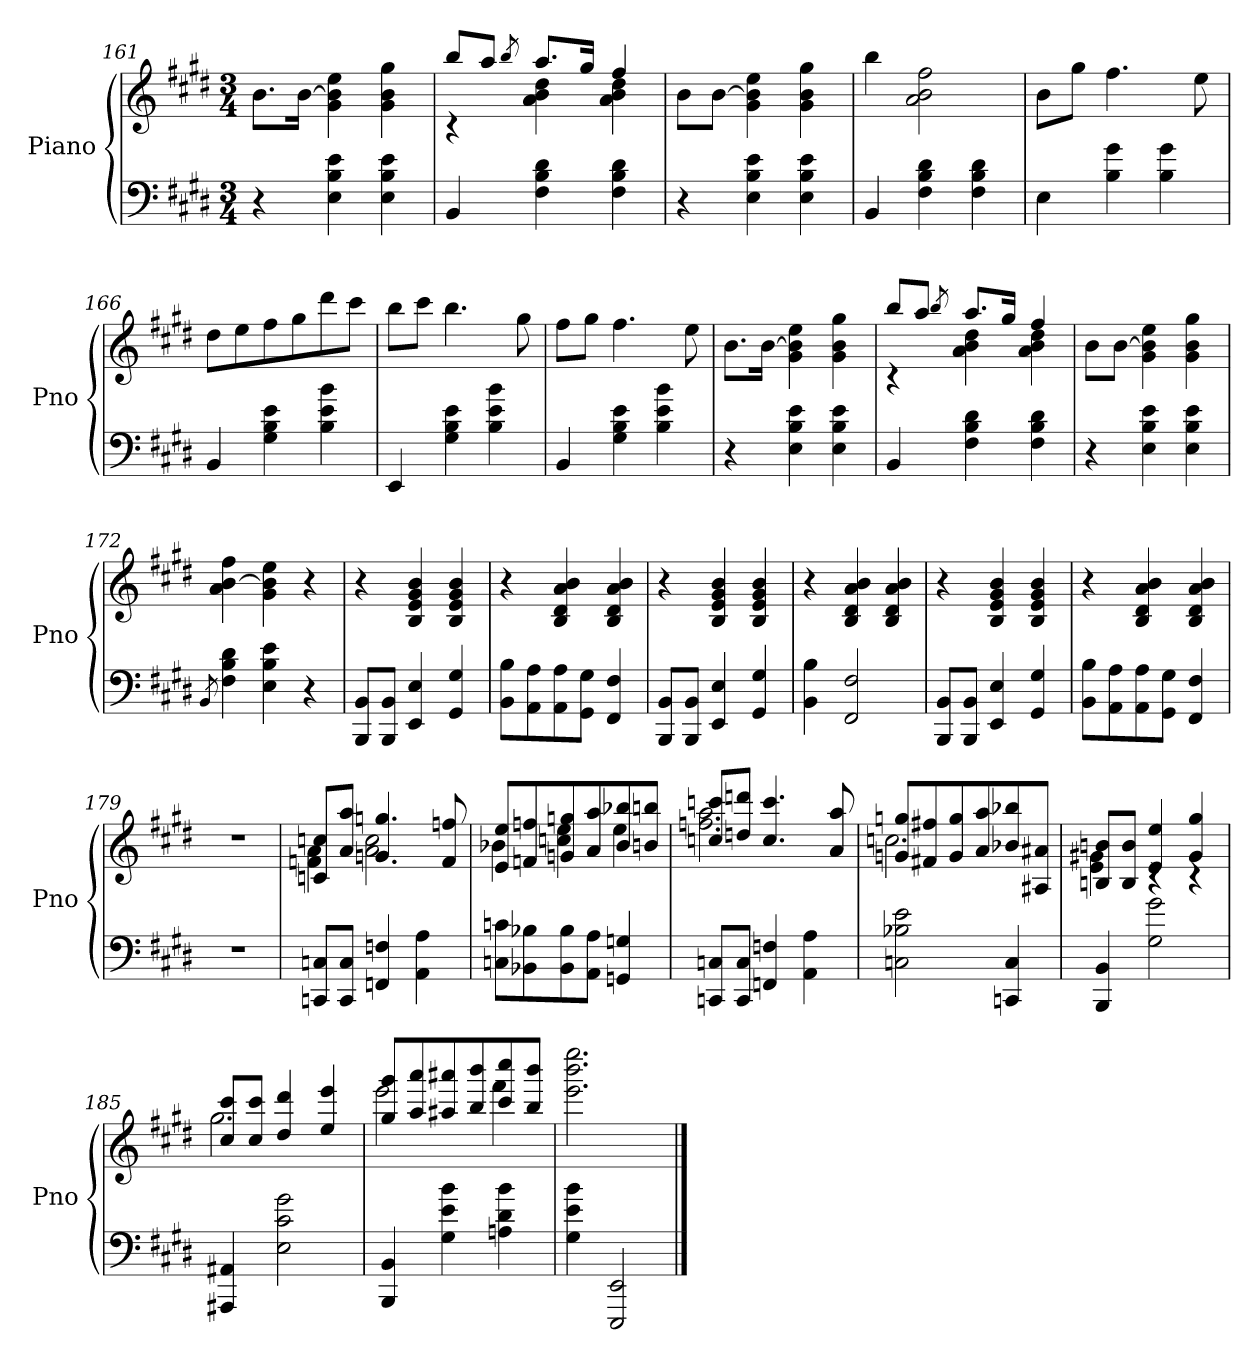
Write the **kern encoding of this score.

**kern	**kern
*part1	*part1
*staff2	*staff1
*I"Piano	*
*I'Pno	*
*clefF4	*clefG2
*k[f#c#g#d#]	*k[f#c#g#d#]
*M3/4	*M3/4
=161	=161
4r	8.bL
.	[16bJk
4E 4B 4e	4g# 4b] 4ee
4E 4B 4e	4g# 4b 4gg#
=162	=162
*	*^
4BB	8bbL	4rc
.	8aaJ	.
.	8qbb/	.
4F# 4B 4d#	8.aaL	4a 4b 4dd#
.	16gg#Jk	.
4F# 4B 4d#	4ff#	4a 4b 4dd#
*	*v	*v
=163	=163
4r	8bL
.	[8bJ
4E 4B 4e	4g# 4b] 4ee
4E 4B 4e	4g# 4b 4gg#
=164	=164
4BB	4bb
4F# 4B 4d#	2a 2b 2ff#
4F# 4B 4d#	.
=165	=165
4E	8bL
.	8gg#J
4B 4g#	4.ff#
4B 4g#	.
.	8ee
=166	=166
4BB	8dd#L
.	8ee
4G# 4B 4e	8ff#
.	8gg#
4B 4e 4b	8ddd#
.	8ccc#J
=167	=167
4EE	8bbL
.	8ccc#J
4G# 4B 4e	4.bb
4B 4e 4b	.
.	8gg#
=168	=168
4BB	8ff#L
.	8gg#J
4G# 4B 4e	4.ff#
4B 4e 4b	.
.	8ee
=169	=169
4r	8.bL
.	[16bJk
4E 4B 4e	4g# 4b] 4ee
4E 4B 4e	4g# 4b 4gg#
=170	=170
*	*^
4BB	8bbL	4rc
.	8aaJ	.
.	8qbb/	.
4F# 4B 4d#	8.aaL	4a 4b 4dd#
.	16gg#Jk	.
4F# 4B 4d#	4ff#	4a 4b 4dd#
*	*v	*v
=171	=171
4r	8bL
.	[8bJ
4E 4B 4e	4g# 4b] 4ee
4E 4B 4e	4g# 4b 4gg#
=172	=172
8qBB/	.
4F# 4B 4d#	4a [4b 4ff#
4E 4B 4e	4g# 4b] 4ee
4r	4r
=173	=173
8BBB 8BBL	4r
8BBB 8BBJ	.
4EE 4E	4B 4e 4g# 4b
4GG# 4G#	4B 4e 4g# 4b
=174	=174
8BB 8BL	4r
8AA 8A	.
8AA 8A	4B 4d# 4a 4b
8GG# 8G#J	.
4FF# 4F#	4B 4d# 4a 4b
=175	=175
8BBB 8BBL	4r
8BBB 8BBJ	.
4EE 4E	4B 4e 4g# 4b
4GG# 4G#	4B 4e 4g# 4b
=176	=176
4BB 4B	4r
2FF# 2F#	4B 4d# 4a 4b
.	4B 4d# 4a 4b
=177	=177
8BBB 8BBL	4r
8BBB 8BBJ	.
4EE 4E	4B 4e 4g# 4b
4GG# 4G#	4B 4e 4g# 4b
=178	=178
8BB 8BL	4r
8AA 8A	.
8AA 8A	4B 4d# 4a 4b
8GG# 8G#J	.
4FF# 4F#	4B 4d# 4a 4b
=179	=179
2.r	2.r
=180	=180
*	*^
8CCn 8CnL	8cn 8ccnL	4fn 4a
8CC 8CJ	8a 8aaJ	.
4FFn 4Fn	4.gn 4.ggn	2a 2cc
4AA 4A	.	.
.	8f 8ffn	.
=181	=181	=181
8Cn 8cnL	8e 8eeL	4b-X
8BB-X 8B-X	8fn 8ffn	.
8BB- 8B-	8gn 8ggn	4ccn 4ee
8AA 8AJ	8a 8aa	.
4GGn 4Gn	8b- 8bb-X	4ee
.	8bn 8bbnJ	.
=182	=182	=182
8CCn 8CnL	8ccn 8cccnL	2.ffn 2.aa
8CC 8CJ	8ddn 8dddnJ	.
4FFn 4Fn	4.cc 4.ccc	.
4AA 4A	.	.
.	8a 8aa	.
=183	=183	=183
2Cn 2B-X 2e	8gn 8ggnL	2.ccn
.	8f#X 8ff#X	.
.	8g 8gg	.
.	8a 8aa	.
4CCn 4C	8b-X 8bb-X	.
.	8A#X 8a#XJ	.
=184	=184	=184
4BBB 4BB	8Bn 8bnL	4e 4g#X
.	8B 8bJ	.
2G# 2g#	4e 4ee	4rc
.	4g# 4gg#	4rc
=185	=185	=185
4AAA#X 4AA#X	8cc# 8ccc#L	2.gg#
.	8cc# 8ccc#J	.
2E 2c# 2g#	4dd# 4ddd#	.
.	4ee 4eee	.
=186	=186	=186
4BBB 4BB	8gg# 8ggg#L	2eee
.	8aa 8aaa	.
4G# 4e 4b	8aa#X 8aaa#X	.
.	8bb 8bbb	.
4An 4d# 4b	8ccc# 8cccc#	4fff#
.	8bb 8bbbJ	.
*	*v	*v
=187	=187
4G# 4e 4b	2.eee 2.bbb 2.eeee
2EEE 2EE	.
==	==
*-	*-
